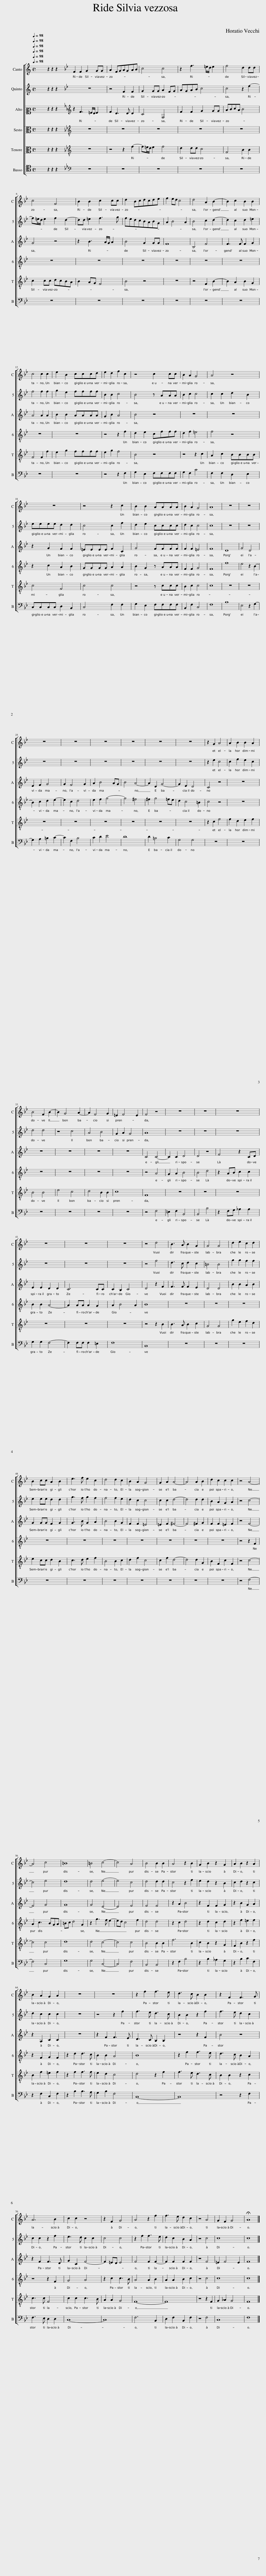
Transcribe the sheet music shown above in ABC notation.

X:1
%%score [ 1 2 3 [ 4 5 ] 6 ]
L:1/8
Q:1/4=98
M:4/4
I:linebreak $
K:C
V:1 treble
V:2 treble
V:3 alto2
V:4 alto
V:5 alto
V:6 tenor
V:1
 x8 | z2 z2 z2 x2 |[K:Bb] F2 F2 G2 GG | A2 FGAGAB | c4 c4 | %5
 z2 f3 =e/d/ e2 | f4 d2 dd |$ c4 F4 | B2 B2 c2 cc | d2 Bcdcde | %10
 f2 ed c4 | d4 A2 B2- | B2 c2 B2 B2 |$ c4 c2 c2 | e2 B2 cccd | %15
 e2 d2 f2 c2 | z4 c2 cc | B2 A2 G4 | A4 z4 |$ z8 | %20
 z4 z2 c2 | B2 B2 AAAA | B2 A2 G4 | A8 | z8 | %25
 z8 |$ z8 | z8 | z8 | z8 | %30
 z8 | z8 | z2 G2 A4 | A2 B2 B2 A2 |$ B4 F2 B2- | %35
 B2 G4 A2- | A2 F4 G2 | =E2 F4 E2 | F4 z4 | z8 | %40
 z8 | z8 |$ z8 | z8 | z8 | %45
 z4 d4 | B3 A B2 G2 | G4 G4 | d2 e2 c2 d2 |$ B2 cc A2 B2 | %50
 e3 f e2 c2 | d4 d2 c2 | B2 A2 G4 | G2 A2 A4- | A4 A2 B2 | %55
 d2 c2 c2 c2 | z4 A4- |$ A4 c4 | =B8 | =B4 c4- | %60
 c4 A4 | B4 B2 B2 | A4 z2 B2 | G2 B2 z2 G2 | A2 B2 z2 A2 |$ %65
 B2 A2 G2 A2 | z8 | z8 | z2 f2 f3 e | d3 c B2 B2 | %70
 z2 F2 F3 G |$ A6 B2 | c2 c2 z4 | z2 F2 G4 | A4 z2 f2 | %75
 f3 e d2 c2 | z4 A4 | G2 F2 G4 | !fermata!A8 |] %79
V:2
 x8 | z2 z2 z2 x2 |[K:Bb] z8 | z4 F2 F2 | G2 GG A2 FG | %5
 AGAB c4 | c4 z2 f2- |$ f=e/d/ e2 f2 d2- | dd =e2 f3 g | fedcBABG | %10
 A2 B4 A2 | B4 c2 d2- | d2 c2 d2 =e2 |$ f4 f2 f2 | g2 e2 ffff | %15
 B2 B2 c4 | B4 z AAA | B2 c2 c4 | c2 c2 d2 B2 |$ eeee d2 d2 | %20
 c4 c2 f2 | d2 e2 cccc | d2 c2 c4 | c8 | z8 | %25
 z8 |$ z8 | z8 | z8 | z8 | %30
 z8 | z8 | z2 e2 c4 | c2 f2 e2 c2 |$ d4 d4 | %35
 z4 c4 | A4 B4 | G2 A2 G4 | A8 | z8 | %40
 z8 | z8 |$ z8 | z8 | z8 | %45
 z4 f4 | d3 c d2 c2 | =B4 B4 | g2 g2 f2 f2 |$ e2 ee d2 d2 | %50
 g3 f g2 f2 | f4 f2 e2 | d2 c2 c4 | c2 c2 d4- | d4 d2 d2 | %55
 B2 A2 G2 A2 | z4 c4- |$ c4 e4 | d8 | d4 e4- | %60
 e4 c4 | d4 d2 d2 | c4 z2 f2 | e2 d2 z2 B2 | c2 d2 z2 c2 |$ %65
 d2 c2 c2 c2 | z8 | z4 z2 f2 | f3 e d3 c | B2 B2 z2 f2 | %70
 f3 e d2 c2 |$ c2 c2 z2 f2 | e3 d c2 c2 | c4 c4 | z2 f2 f3 e | %75
 d2 c2 B2 A2 | z4 c4 | c8 | c8 |] %79
V:3
 x8 | z2 z2 z2 x2 |[K:Bb][K:treble] z2 F3 =E/D/ E2 | F2 D3 D D2 | C4 F,4 | %5
 F2 F2 G2 GG | ABcA B4 |$ G4 z4 | z2 B3 A/G/ A2 | B4 G2 GG | %10
 F8 | B,4 F4 | F3 F F2 G2 |$ A4 A2 A2 | B2 B2 AAAA | %15
 G2 B2 A4 | B4 z4 | z8 | z8 |$ z2 G2 F2 F2 | %20
 =EEEE F2 C2 | G4 FFFF | F2 F2 =E4 | F8 | D8 | %25
 G4 D4 |$ E2 F2 G4 | G2 F4 G2 | A2 B4 AG | B4 A4- | %30
 A2 D2 G4- | G2 E2 D4 | C4 z4 | z8 |$ z8 | %35
 z8 | z8 | z8 | C4 C4- | C2 C2 D4 | %40
 D4 z4 | F4 z2 CD |$ E2 E2 D2 D2 | C6 CC | C2 B,2 C4 | %45
 D4 z2 F2 | F3 F F2 E2 | D4 D4 | B2 B2 A2 B2 |$ G2 GG F2 G2 | %50
 G3 B G2 A2 | B4 B2 G2 | F2 F2 =E4 | =E2 F2 ^F4- | F4 ^F2 G2 | %55
 F2 F2 =E2 F2 | z4 F4- |$ F4 G4 | G8 | G4 E4- | %60
 E4 F4 | F4 F4 | z2 A2 B4 | z2 F2 F2 G2 | z2 B2 G2 A2 |$ %65
 z2 A,2 C2 C2 | z8 | z2 F2 F3 E | D3 C B,2 B,2 | z4 z2 F2 | %70
 B4 z4 |$ z2 F2 F3 D | G2 C2 F4- | F2 =ED E4 | F4 F2 F2- | %75
 F2 F2 F2 F2 | z4 F4 | =E2 F4 E2 | F8 |] %79
V:4
 x8 | z2 z2 z2 x2 |[K:Bb][K:treble-8] z8 | z8 | z8 | %5
 z8 | z8 |$ z8 | z8 | z8 | %10
 z8 | z8 | z8 |$ z8 | z8 | %15
 z4 z2 f2 | d2 e2 cfff | d2 f2 =e4 | f4 z4 |$ z2 c2 A2 B2 | %20
 GGGG A2 A2 | B2 G2 z AAA | F2 F2 G4 | F8 | f8 | %25
 e4 z2 B2- |$ B2 c2 d2 e2- | e2 c2 d4 | e2 f2 g4- | g4 ^f4 | %30
 ^f2 g4 =fe | d2 c4 =B2 | c4 z4 | z8 |$ z8 | %35
 z8 | z8 | z8 | z4 A4 | G2 A2 B4 | %40
 B4 d4 | z2 AB c2 c2 |$ B2 B2 A4- | A2 AA A2 G2 | A2 B4 A2 | %45
 B8 | z8 | z8 | z8 |$ z8 | %50
 z8 | z8 | z8 | z8 | z8 | %55
 z8 | z4 z2 F2 |$ A2 c3 BGA | =Bc d4 G2 | z2 g3 f e2- | %60
 ed c4 f2 | d4 d4 | z2 c2 d4 | z2 d2 c2 d2 | z2 f2 =e2 f2 |$ %65
 z2 F2 G2 F2 | z2 d2 d3 c | B2 B2 A4 | B8 | z2 f2 f3 e | %70
 d3 c B2 A2 |$ z4 z2 F2 | G4 A4 | z2 c2 c3 B | A4 A2 B2 | %75
 A2 A2 B2 c2 | z4 c4 | c8 | c8 |] %79
V:5
 x8 | z2 z2 z2 x2 |[K:Bb][K:treble-8] z8 | z4 z2 f2- | f=e/d/ e2 f4 | %5
 d2 dd c4 | F4 B2 B2 |$ c2 cc dcBA | B2 AG F4 | B4 z4 | %10
 z8 | z4 F2 B2- | B2 A2 B2 G2 |$ F4 F2 f2 | e2 g2 ffff | %15
 e2 g2 f4 | B4 z4 | z4 z2 c2 | A2 c2 BBBB |$ c4 F4 | %20
 c4 c4 | z4 z ccc | B2 c2 c4 | c8 | z8 | %25
 z8 |$ z8 | z8 | z8 | z8 | %30
 z8 | z8 | z2 c2 f4 | f2 d2 e2 f2 |$ B4 B4 | %35
 e4 c4 | d4 B2 B2 | c8 | F8 | z8 | %40
 z8 | z8 |$ z8 | z8 | z8 | %45
 z4 z2 B2 | B3 A B2 c2 | G4 G4 | g2 e2 f2 d2 |$ e2 cc d2 B2 | %50
 c3 d e2 f2 | B4 B2 c2 | d2 f2 c4 | c2 f2 d4- | d4 d2 G2 | %55
 B2 F2 c2 F2 | z4 c4- |$ c4 c4 | d8 | d4 c4- | %60
 c4 c4 | B4 B2 B2 | f6 B2 | c2 B2 z2 G2 | F2 B2 z2 f2 |$ %65
 B2 f2 =e2 f2 | z2 f2 f3 f | e2 d2 c4 | d4 z2 f2 | f3 e d3 c | %70
 B2 B2 z2 c2 |$ c3 c F4 | c2 c2 c3 B | A2 A2 G4 | F8- | %75
 F8 | z4 z2 F2 | G2 _A2 G4 | F8 |] %79
V:6
 x8 | z2 z2 z2 x2 |[K:Bb][K:bass] z8 | z8 | z8 | %5
 z8 | z8 |$ z8 | z8 | z8 | %10
 z8 | z8 | z8 |$ z8 | z8 | %15
 z4 z2 F,2 | G,2 E,2 F,F,F,F, | G,2 F,2 C4 | F,2 F,2 D,2 E,2 |$ C,C,C,C, D,2 B,,2 | %20
 C,4 F,2 F,2 | G,2 E,2 F,F,F,F, | B,,2 F,2 C,4 | F,8 | B,8 | %25
 E,4 z2 G,2- |$ G,2 A,2 =B,2 C2- | C2 F,2 B,4 | C2 D2 E4 | D8 | %30
 D2 =B,4 C2 | G,4 G,4 | z8 | z8 |$ z8 | %35
 z8 | z8 | z8 | z4 F,4 | =E,2 F,2 B,,4 | %40
 B,,4 B,4 | z2 F,G, _A,2 A,2 |$ G,2 G,2 F,4- | F,2 F,F, F,2 =E,2 | F,8 | %45
 B,,8 | z8 | z8 | z8 |$ z8 | %50
 z8 | z8 | z8 | z8 | z8 | %55
 z8 | z4 F,4- |$ F,4 C,4 | G,8 | G,4 C,4- | %60
 C,4 F,4 | B,,4 B,,4 | z2 F,2 B,4 | z2 B,2 _A,2 G,2 | z2 B,2 C2 F,2 |$ %65
 z2 F,2 C,2 F,2 | z2 B,2 B,3 A, | G,2 B,2 F,4 | B,,8- | B,,8 | %70
 z4 z2 F,2 |$ F,3 E, D,2 D,2 | C,8- | C,8 | F,6 B,,2 | %75
 D,2 F,2 B,,2 F,2 | z4 F,4 | C,8 | F,8 |] %79
